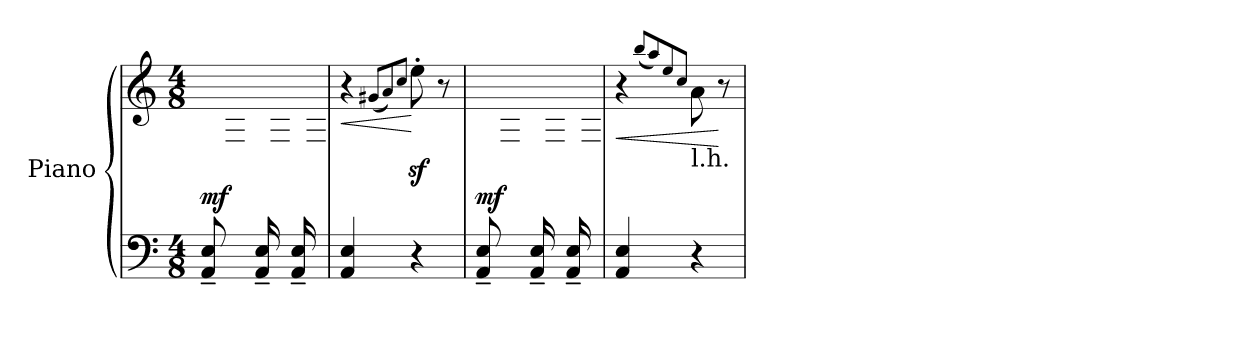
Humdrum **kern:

**kern	**kern	**dynam
*part1	*part1	*part1
*staff2	*staff1	*staff1/2
*I"Piano	*	*
*I'Pno.	*	*
*clefF4	*clefG2	*
*k[]	*k[]	*
*M4/8	*M4/8	*
*MM112	*MM112	*
=1	=1	=1
*	*^	*
!	!	!	!LO:DY:a=2
8AA/~ 8E/~L	2ryy	8ryy	mf
8ryy	.	8F\' 8c\'	.
16AA/~ 16E/~L	.	16ryy	.
16ryy	.	16F\' 16c\'	.
16AA/~ 16E/~	.	16ryy	.
16ryy	.	16F\' 16c\'JJ	.
=2	=2	=2	=2
!	!	!	!LO:HP:b
*	*v	*v	*
4AA/ 4E/	4r	<
.	(8qg#X/L	.
.	8qa/)	.
.	8qcc/J	.
4r	8eez<'\	[
.	8r	.
=3	=3	=3
*	*^	*
!	!	!	!LO:DY:a=2
8AA/~ 8E/~L	2ryy	8ryy	mf
8ryy	.	8F\' 8c\'	.
16AA/~ 16E/~L	.	16ryy	.
16ryy	.	16F\' 16c\'	.
16AA/~ 16E/~	.	16ryy	.
16ryy	.	16F\' 16c\'JJ	.
=4	=4	=4	=4
!	!	!	!LO:HP:b
*	*v	*v	*
4AA/ 4E/	4r	<
.	(8qbb/L	.
.	8qaa/)	.
.	8qee/	.
.	8qcc/J	.
!	!LO:TX:b:t=l.h.	!
4r	8a\	.
.	8r	[
=	=	=
*-	*-	*-
